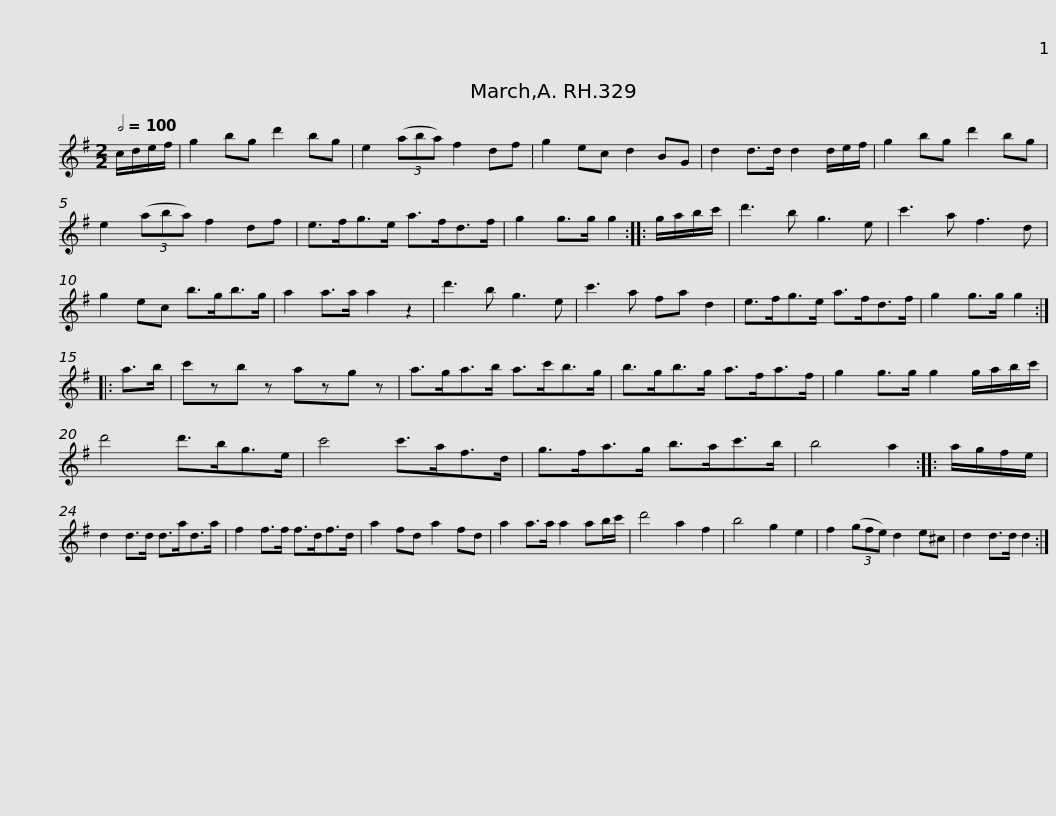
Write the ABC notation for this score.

X:1
L:1/8
Q:1/2=100
M:2/2
I:linebreak $
K:G
V:1 treble
V:1
 c/d/e/f/ | g2 bg d'2 bg | e2 (3(aba) f2 df | g2 ec d2 BG | d2 d>d d2 d/e/f/ |$ %5
 g2 bg d'2 bg | e2 (3(aba) f2 df | e>fg>e a>fd>f | g2 g>g g2 ::$ g/a/b/c'/ | %10
 d'3 b g3 e | c'3 a f3 d | g2 ec b>gb>g | a2 a>a a2 z2 |$ d'3 b g3 e | %15
 c'3 a fa d2 | e>fg>e a>fd>f | g2 g>g g2 ::$ a>b | c'zb z azg z | %20
 a>ga>b a>c'b>g | b>gb>g a>fa>f | g2 g>g g2 g/a/b/c'/ |$ d'4 d'>bg>e | c'4 c'>af>d | %25
 g>fa>g b>ac'>b | b4 a2 ::$ a/g/f/e/ | d2 d>d d>ad>a | f2 f>f f>df>d | %30
 a2 fd a2 fd | a2 a>a a2 ab/c'/ |$ d'4 a2 f2 | b4 g2 e2 | f2 (3(gfe) d2 e^c | %35
 d2 d>d d2 :| %36
